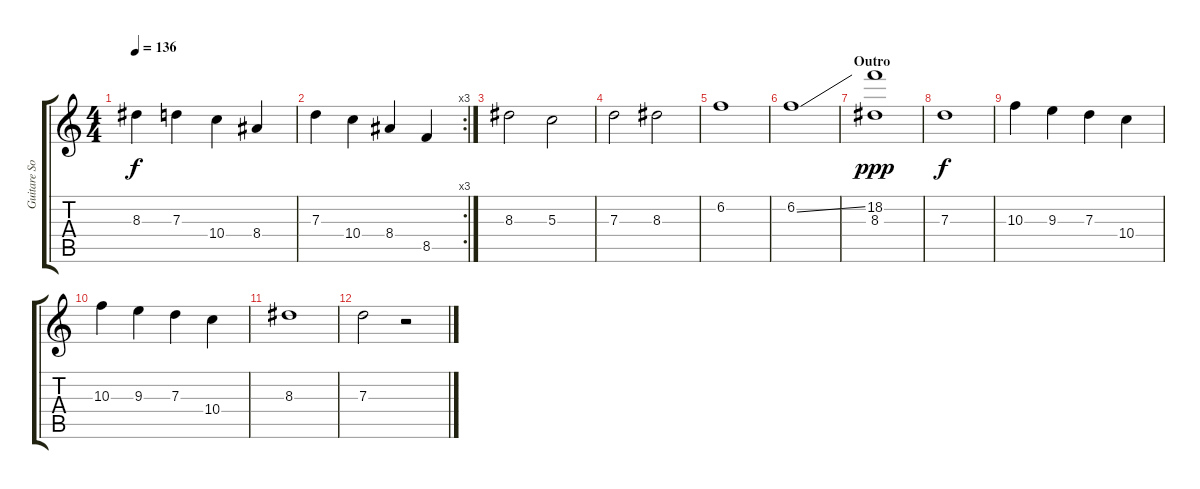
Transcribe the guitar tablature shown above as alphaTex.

\track ("Guitare Solo" "Guitare So") {instrument distortionguitar}
\staff {score tabs}
\tuning (E4 B3 G3 D3 A2 E2) {hide}
\ts (4 4)
\tempo 136
\clef g2
\ks c
8.3.4{dy f} 7.3.4 10.4.4 8.4.4 |
\rc 3
7.3.4 10.4.4 8.4.4 8.5.4 |
8.3.2 5.3.2 |
7.3.2 8.3.2 |
6.2.1 |
6.2{ss}.1 |
\section ("" "Outro")
(18.2 8.3).1{dy ppp} |
7.3.1{dy f} |
10.3.4 9.3.4 7.3.4 10.4.4 |
10.3.4 9.3.4 7.3.4 10.4.4 |
8.3.1 |
7.3.2 r.2
